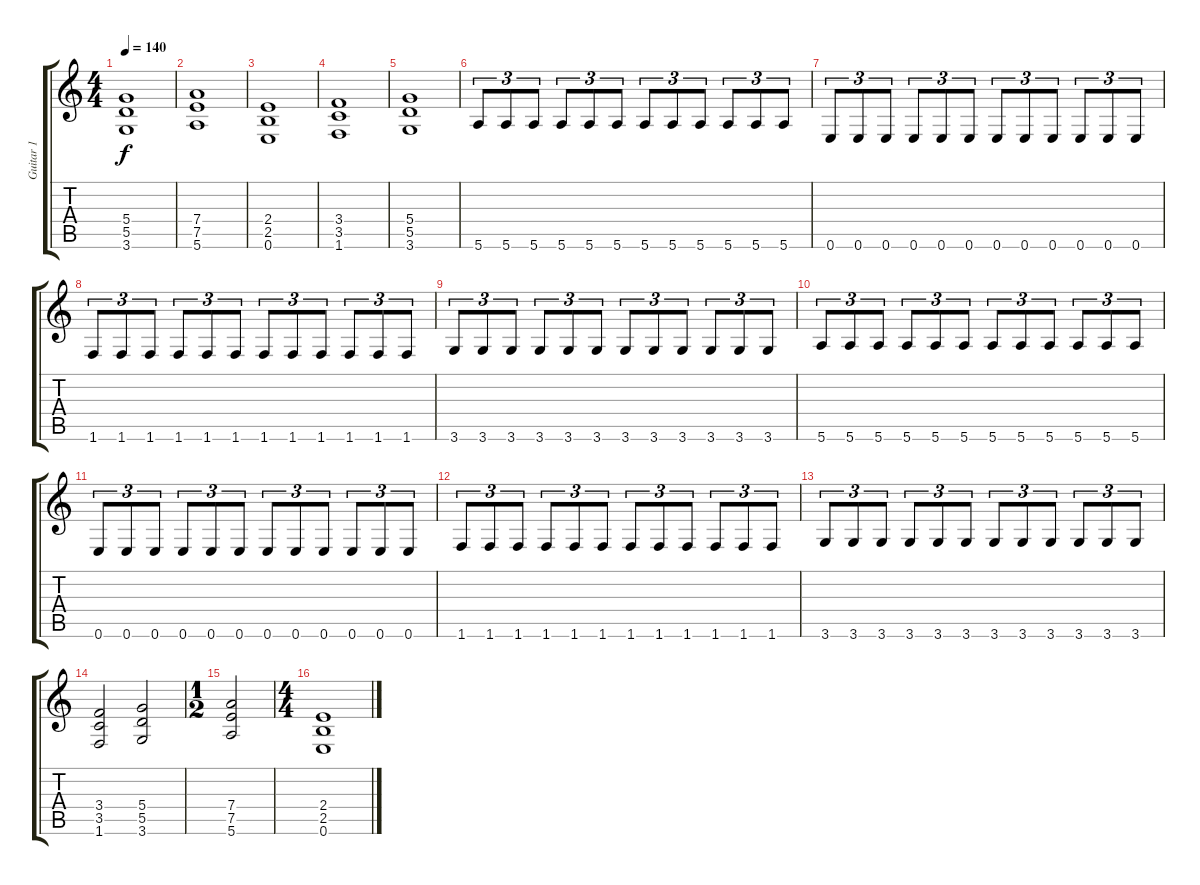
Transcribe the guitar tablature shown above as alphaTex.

\track ("Guitar 1" "Guitar 1") {instrument distortionguitar}
\staff {score tabs}
\tuning (E4 B3 G3 D3 A2 E2) {hide}
\ts (4 4)
\tempo 140
\clef g2
\ks c
(5.4 5.5 3.6).1{dy f} |
(7.4 7.5 5.6).1 |
(2.4 2.5 0.6).1 |
(3.4 3.5 1.6).1 |
(5.4 5.5 3.6).1 |
5.6.8{tu (3 2)} 5.6.8{tu (3 2)} 5.6.8{tu (3 2)} 5.6.8{tu (3 2)} 5.6.8{tu (3 2)} 5.6.8{tu (3 2)} 5.6.8{tu (3 2)} 5.6.8{tu (3 2)} 5.6.8{tu (3 2)} 5.6.8{tu (3 2)} 5.6.8{tu (3 2)} 5.6.8{tu (3 2)} |
0.6.8{tu (3 2)} 0.6.8{tu (3 2)} 0.6.8{tu (3 2)} 0.6.8{tu (3 2)} 0.6.8{tu (3 2)} 0.6.8{tu (3 2)} 0.6.8{tu (3 2)} 0.6.8{tu (3 2)} 0.6.8{tu (3 2)} 0.6.8{tu (3 2)} 0.6.8{tu (3 2)} 0.6.8{tu (3 2)} |
1.6.8{tu (3 2)} 1.6.8{tu (3 2)} 1.6.8{tu (3 2)} 1.6.8{tu (3 2)} 1.6.8{tu (3 2)} 1.6.8{tu (3 2)} 1.6.8{tu (3 2)} 1.6.8{tu (3 2)} 1.6.8{tu (3 2)} 1.6.8{tu (3 2)} 1.6.8{tu (3 2)} 1.6.8{tu (3 2)} |
3.6.8{tu (3 2)} 3.6.8{tu (3 2)} 3.6.8{tu (3 2)} 3.6.8{tu (3 2)} 3.6.8{tu (3 2)} 3.6.8{tu (3 2)} 3.6.8{tu (3 2)} 3.6.8{tu (3 2)} 3.6.8{tu (3 2)} 3.6.8{tu (3 2)} 3.6.8{tu (3 2)} 3.6.8{tu (3 2)} |
5.6.8{tu (3 2)} 5.6.8{tu (3 2)} 5.6.8{tu (3 2)} 5.6.8{tu (3 2)} 5.6.8{tu (3 2)} 5.6.8{tu (3 2)} 5.6.8{tu (3 2)} 5.6.8{tu (3 2)} 5.6.8{tu (3 2)} 5.6.8{tu (3 2)} 5.6.8{tu (3 2)} 5.6.8{tu (3 2)} |
0.6.8{tu (3 2)} 0.6.8{tu (3 2)} 0.6.8{tu (3 2)} 0.6.8{tu (3 2)} 0.6.8{tu (3 2)} 0.6.8{tu (3 2)} 0.6.8{tu (3 2)} 0.6.8{tu (3 2)} 0.6.8{tu (3 2)} 0.6.8{tu (3 2)} 0.6.8{tu (3 2)} 0.6.8{tu (3 2)} |
1.6.8{tu (3 2)} 1.6.8{tu (3 2)} 1.6.8{tu (3 2)} 1.6.8{tu (3 2)} 1.6.8{tu (3 2)} 1.6.8{tu (3 2)} 1.6.8{tu (3 2)} 1.6.8{tu (3 2)} 1.6.8{tu (3 2)} 1.6.8{tu (3 2)} 1.6.8{tu (3 2)} 1.6.8{tu (3 2)} |
3.6.8{tu (3 2)} 3.6.8{tu (3 2)} 3.6.8{tu (3 2)} 3.6.8{tu (3 2)} 3.6.8{tu (3 2)} 3.6.8{tu (3 2)} 3.6.8{tu (3 2)} 3.6.8{tu (3 2)} 3.6.8{tu (3 2)} 3.6.8{tu (3 2)} 3.6.8{tu (3 2)} 3.6.8{tu (3 2)} |
(3.4 3.5 1.6).2 (5.4 5.5 3.6).2 |
\ts (1 2)
(7.4 7.5 5.6).2 |
\ts (4 4)
(2.4 2.5 0.6).1{volume 16}
